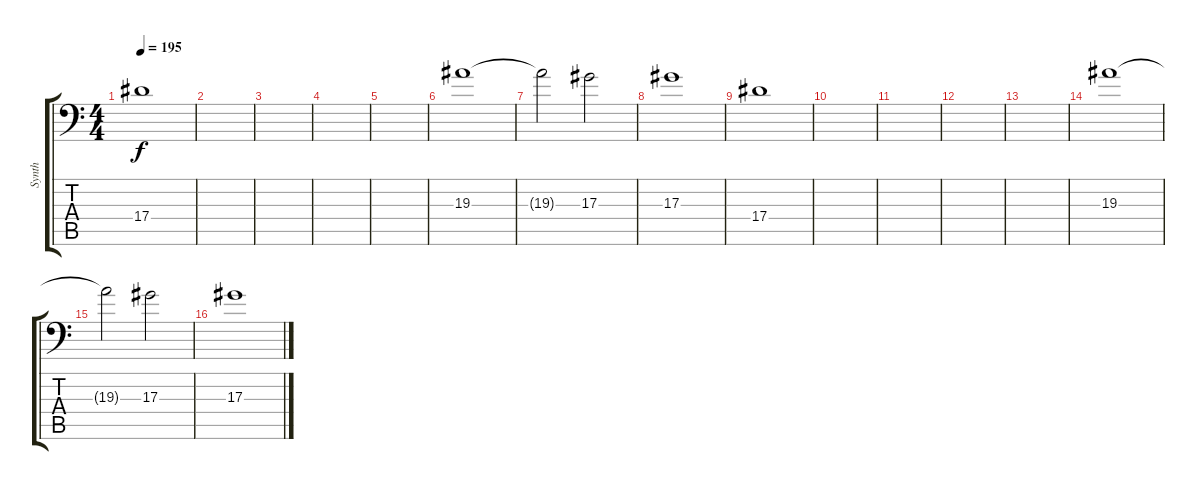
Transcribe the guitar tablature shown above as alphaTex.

\track ("Synth" "Synth") {instrument pad7halo}
\staff {score tabs}
\tuning (C4 G3 Eb3 Bb2 F2 Bb1) {hide}
\ts (4 4)
\tempo 195
\clef f4
\ks c
17.4.1{dy f} |
|
|
|
|
19.3.1 |
19.3{t}.2 17.3.2 |
17.3.1 |
17.4.1 |
|
|
|
|
19.3.1 |
19.3{t}.2 17.3.2 |
17.3.1
